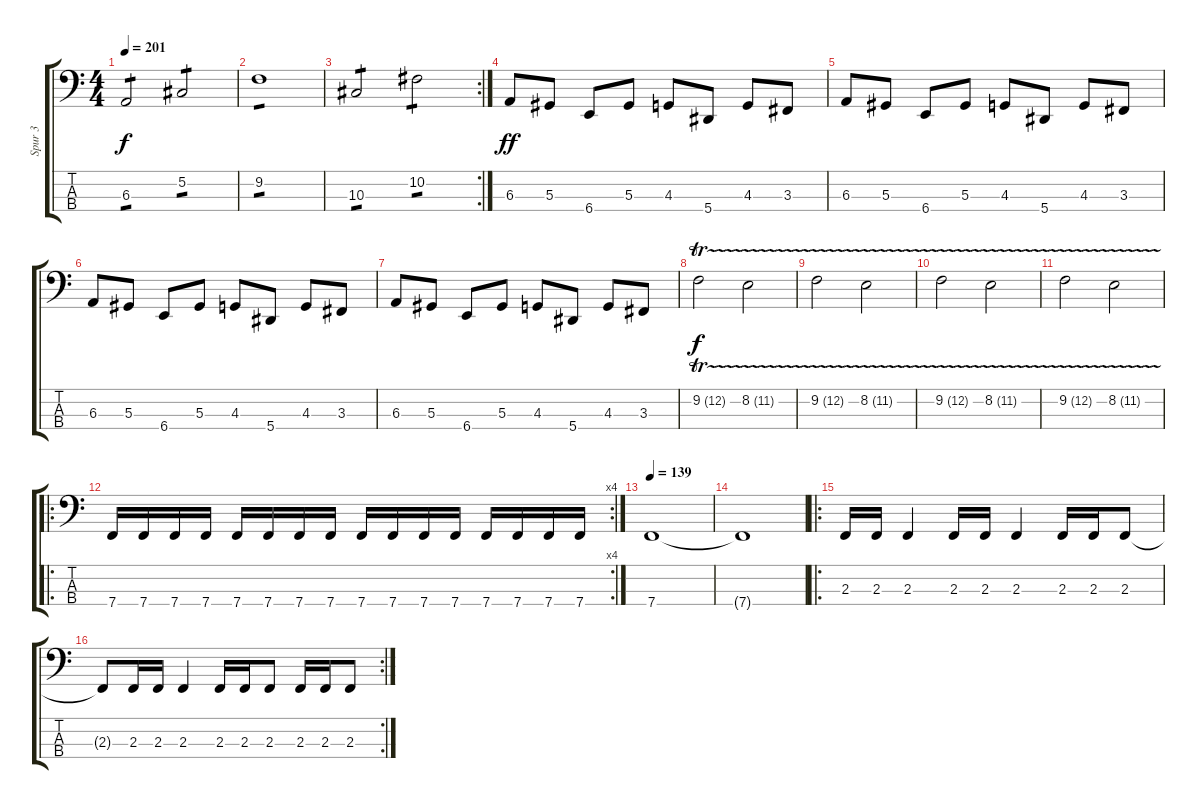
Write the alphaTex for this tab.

\track ("Spur 3" "Spur 3") {instrument electricbassfinger}
\staff {score tabs}
\tuning (Db2 Ab1 Eb1 Bb0) {hide}
\ts (4 4)
\tempo 201
\clef f4
\ks c
6.3.2{tp 1 dy f} 5.2.2{tp 1} |
9.2.1{tp 1} |
\rc 2
10.3.2{tp 1} 10.2.2{tp 1} |
6.3.8{dy ff} 5.3.8 6.4.8 5.3.8 4.3.8 5.4.8 4.3.8 3.3.8 |
6.3.8 5.3.8 6.4.8 5.3.8 4.3.8 5.4.8 4.3.8 3.3.8 |
6.3.8 5.3.8 6.4.8 5.3.8 4.3.8 5.4.8 4.3.8 3.3.8 |
6.3.8 5.3.8 6.4.8 5.3.8 4.3.8 5.4.8 4.3.8 3.3.8 |
9.2{tr (12 16)}.2{dy f} 8.2{tr (11 16)}.2 |
9.2{tr (12 16)}.2 8.2{tr (11 16)}.2 |
9.2{tr (12 16)}.2 8.2{tr (11 16)}.2 |
9.2{tr (12 16)}.2 8.2{tr (11 16)}.2 |
\ro
\rc 4
7.4.16 7.4.16 7.4.16 7.4.16 7.4.16 7.4.16 7.4.16 7.4.16 7.4.16 7.4.16 7.4.16 7.4.16 7.4.16 7.4.16 7.4.16 7.4.16 |
\tempo 144
\tempo 139
7.4.1 |
7.4{t}.1 |
\ro
2.3.16 2.3.16 2.3.4 2.3.16 2.3.16 2.3.4 2.3.16 2.3.16 2.3.8 |
\rc 2
2.3{t}.8 2.3.16 2.3.16 2.3.4 2.3.16 2.3.16 2.3.8 2.3.16 2.3.16 2.3.8
